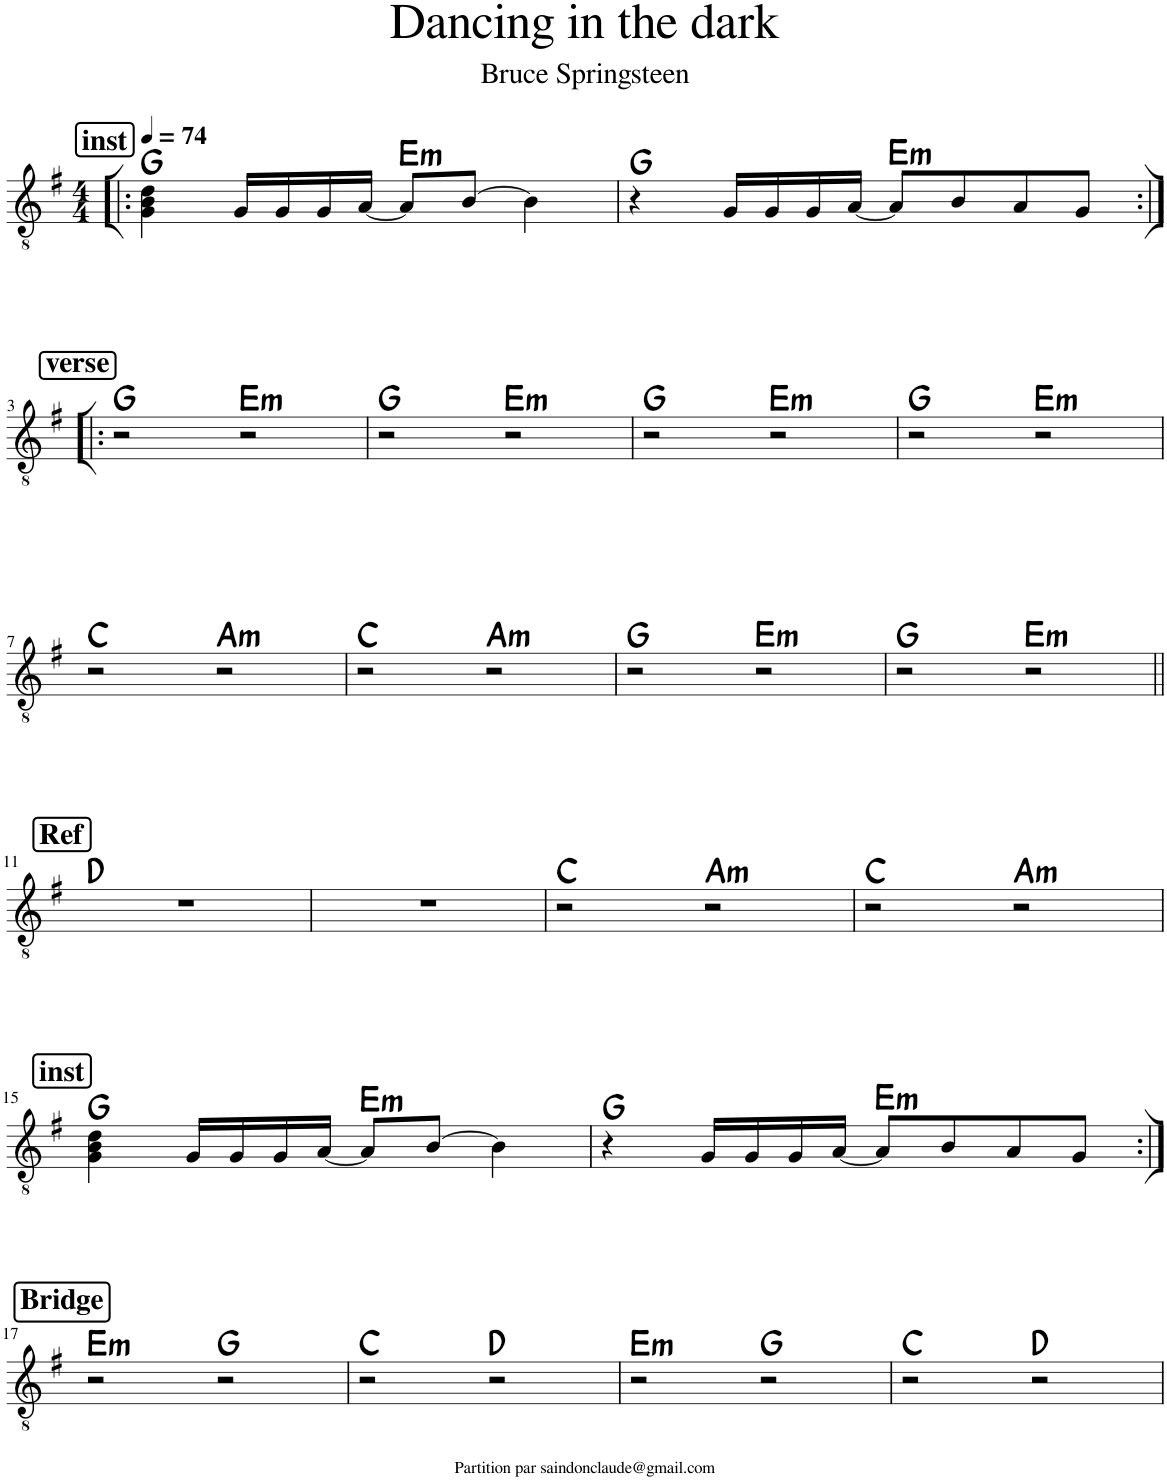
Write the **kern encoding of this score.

**kern	**harte
*part1	*part1
*staff1	*
*I"Classical Guitar	*
*I'Guit.	*
*clefGv2	*
*k[f#]	*
*M4/4	*
*MM74	*
!!LO:REH:place=s1:a:B:rj:fs=14:t=inst
=1!|:	=1!|:
4G\ 4B\ 4d\	G:maj
16G/LL	.
16G/	.
16G/	.
[16A/JJ	.
!	!LO:H:kt=m
8A/L]	E:min
[8B/J	.
4B\]	.
=2	=2
4r	G:maj
16G/LL	.
16G/	.
16G/	.
[16A/JJ	.
!	!LO:H:kt=m
8A/L]	E:min
8B/	.
8A/	.
8G/J	.
!!LO:LB:g=z
!!LO:REH:place=s1:a:B:rj:fs=14:t=verse
=3:|!|:	=3:|!|:
2r	G:maj
!	!LO:H:kt=m
2r	E:min
=4	=4
2r	G:maj
!	!LO:H:kt=m
2r	E:min
=5	=5
2r	G:maj
!	!LO:H:kt=m
2r	E:min
=6	=6
2r	G:maj
!	!LO:H:kt=m
2r	E:min
!!LO:LB:g=z
=7	=7
2r	C:maj
!	!LO:H:kt=m
2r	A:min
=8	=8
2r	C:maj
!	!LO:H:kt=m
2r	A:min
=9	=9
2r	G:maj
!	!LO:H:kt=m
2r	E:min
=10	=10
2r	G:maj
!	!LO:H:kt=m
2r	E:min
!!LO:LB:g=z
!!LO:REH:place=s1:a:B:rj:fs=14:t=Ref
=11||	=11||
1r	D:maj
=12	=12
1r	.
=13	=13
2r	C:maj
!	!LO:H:kt=m
2r	A:min
=14	=14
2r	C:maj
!	!LO:H:kt=m
2r	A:min
!!LO:LB:g=z
!!LO:REH:place=s1:a:B:rj:fs=14:t=inst
=15	=15
4G\ 4B\ 4d\	G:maj
16G/LL	.
16G/	.
16G/	.
[16A/JJ	.
!	!LO:H:kt=m
8A/L]	E:min
[8B/J	.
4B\]	.
=16	=16
4r	G:maj
16G/LL	.
16G/	.
16G/	.
[16A/JJ	.
!	!LO:H:kt=m
8A/L]	E:min
8B/	.
8A/	.
8G/J	.
!!LO:LB:g=z
!!LO:REH:place=s1:a:B:rj:fs=14:t=Bridge
=17:|!	=17:|!
!	!LO:H:kt=m
2r	E:min
2r	G:maj
=18	=18
2r	C:maj
2r	D:maj
=19	=19
!	!LO:H:kt=m
2r	E:min
2r	G:maj
=20	=20
2r	C:maj
2r	D:maj
=	=
*-	*-
